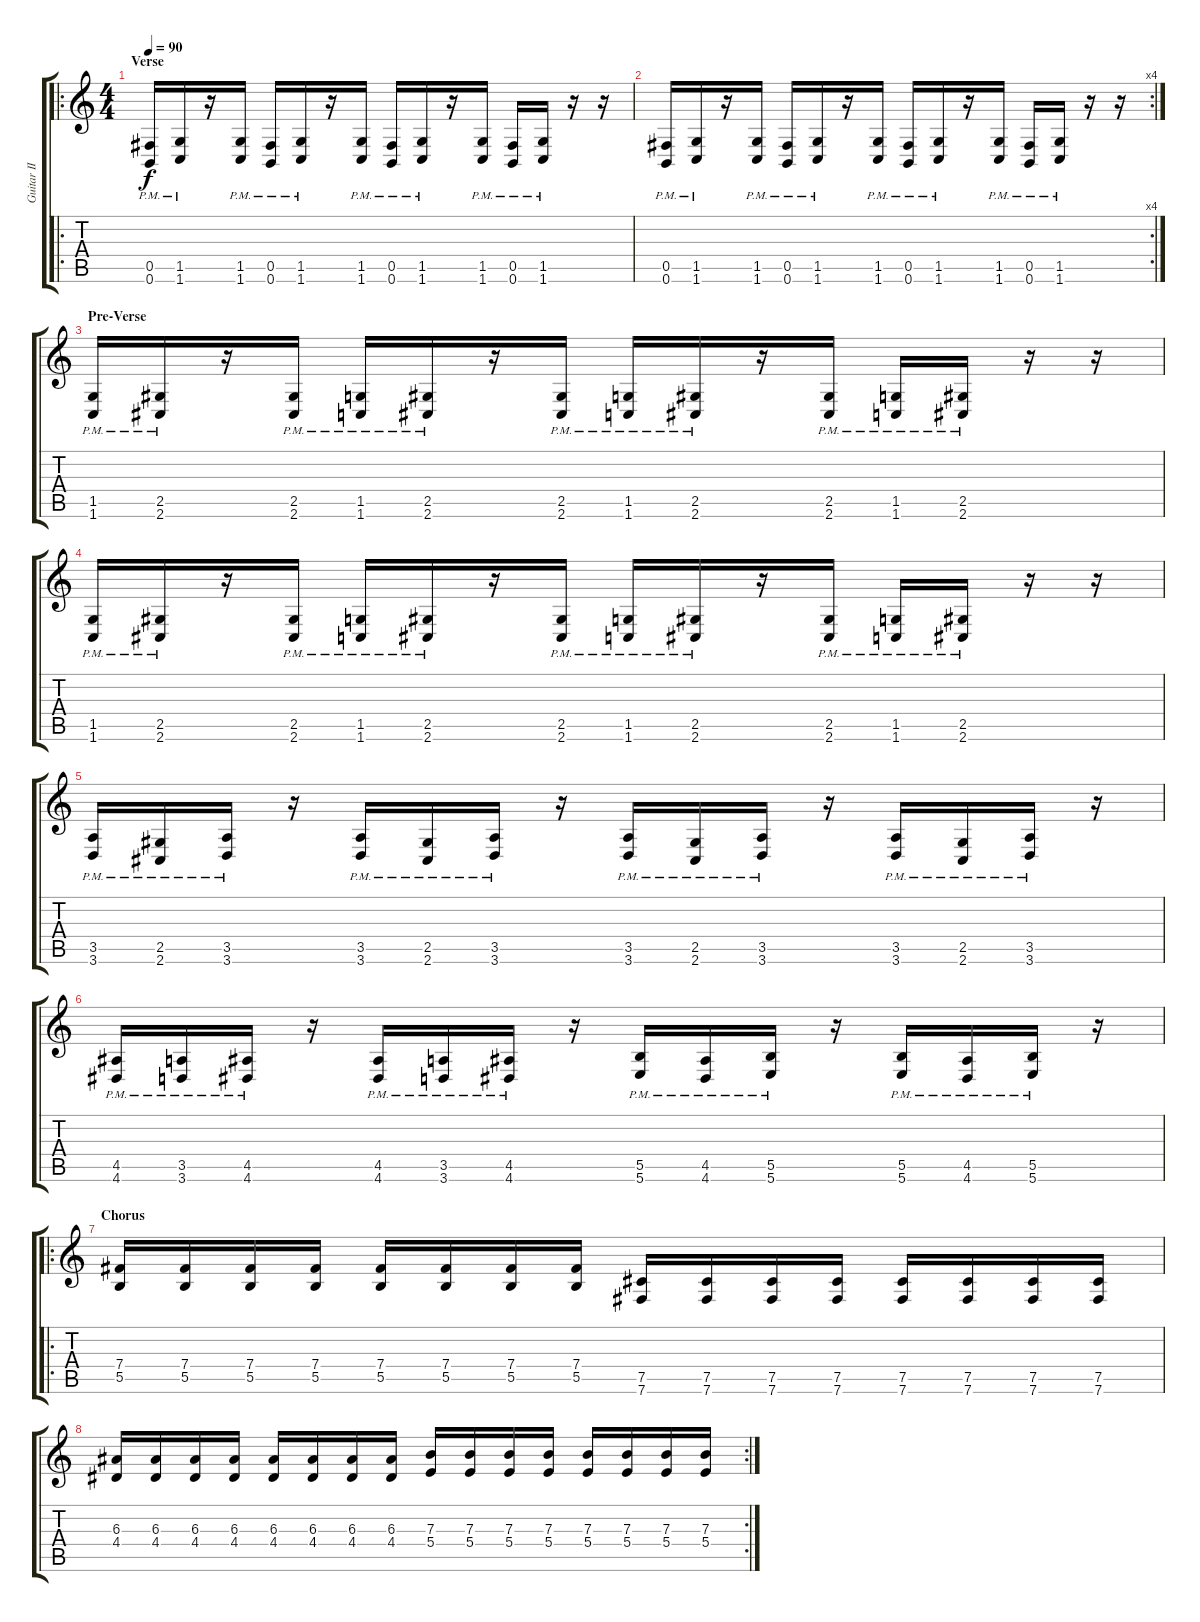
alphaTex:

\track ("Guitar II" "Guitar II") {instrument distortionguitar}
\staff {score tabs}
\tuning (Db4 Ab3 E3 B2 Gb2 B1) {hide}
\ro
\ts (4 4)
\section ("" "Verse")
\tempo 90
\clef g2
\ks c
(0.5{pm} 0.6{pm}).16{dy f} (1.5{pm} 1.6{pm}).16 r.16 (1.5{pm} 1.6{pm}).16 (0.5{pm} 0.6{pm}).16 (1.5{pm} 1.6{pm}).16 r.16 (1.5{pm} 1.6{pm}).16 (0.5{pm} 0.6{pm}).16 (1.5{pm} 1.6{pm}).16 r.16 (1.5{pm} 1.6{pm}).16 (0.5{pm} 0.6{pm}).16 (1.5{pm} 1.6{pm}).16 r.16 r.16 |
\rc 4
(0.5{pm} 0.6{pm}).16 (1.5{pm} 1.6{pm}).16 r.16 (1.5{pm} 1.6{pm}).16 (0.5{pm} 0.6{pm}).16 (1.5{pm} 1.6{pm}).16 r.16 (1.5{pm} 1.6{pm}).16 (0.5{pm} 0.6{pm}).16 (1.5{pm} 1.6{pm}).16 r.16 (1.5{pm} 1.6{pm}).16 (0.5{pm} 0.6{pm}).16 (1.5{pm} 1.6{pm}).16 r.16 r.16 |
\section ("" "Pre-Verse")
(1.5{pm} 1.6{pm}).16 (2.5{pm} 2.6{pm}).16 r.16 (2.5{pm} 2.6{pm}).16 (1.5{pm} 1.6{pm}).16 (2.5{pm} 2.6{pm}).16 r.16 (2.5{pm} 2.6{pm}).16 (1.5{pm} 1.6{pm}).16 (2.5{pm} 2.6{pm}).16 r.16 (2.5{pm} 2.6{pm}).16 (1.5{pm} 1.6{pm}).16 (2.5{pm} 2.6{pm}).16 r.16 r.16 |
(1.5{pm} 1.6{pm}).16 (2.5{pm} 2.6{pm}).16 r.16 (2.5{pm} 2.6{pm}).16 (1.5{pm} 1.6{pm}).16 (2.5{pm} 2.6{pm}).16 r.16 (2.5{pm} 2.6{pm}).16 (1.5{pm} 1.6{pm}).16 (2.5{pm} 2.6{pm}).16 r.16 (2.5{pm} 2.6{pm}).16 (1.5{pm} 1.6{pm}).16 (2.5{pm} 2.6{pm}).16 r.16 r.16 |
(3.5{pm} 3.6{pm}).16 (2.5{pm} 2.6{pm}).16 (3.5{pm} 3.6{pm}).16 r.16 (3.5{pm} 3.6{pm}).16 (2.5{pm} 2.6{pm}).16 (3.5{pm} 3.6{pm}).16 r.16 (3.5{pm} 3.6{pm}).16 (2.5{pm} 2.6{pm}).16 (3.5{pm} 3.6{pm}).16 r.16 (3.5{pm} 3.6{pm}).16 (2.5{pm} 2.6{pm}).16 (3.5{pm} 3.6{pm}).16 r.16 |
(4.5{pm} 4.6{pm}).16 (3.5{pm} 3.6{pm}).16 (4.5{pm} 4.6{pm}).16 r.16 (4.5{pm} 4.6{pm}).16 (3.5{pm} 3.6{pm}).16 (4.5{pm} 4.6{pm}).16 r.16 (5.5{pm} 5.6{pm}).16 (4.5{pm} 4.6{pm}).16 (5.5{pm} 5.6{pm}).16 r.16 (5.5{pm} 5.6{pm}).16 (4.5{pm} 4.6{pm}).16 (5.5{pm} 5.6{pm}).16 r.16 |
\ro
\section ("" "Chorus")
(7.4 5.5).16 (7.4 5.5).16 (7.4 5.5).16 (7.4 5.5).16 (7.4 5.5).16 (7.4 5.5).16 (7.4 5.5).16 (7.4 5.5).16 (7.5 7.6).16 (7.5 7.6).16 (7.5 7.6).16 (7.5 7.6).16 (7.5 7.6).16 (7.5 7.6).16 (7.5 7.6).16 (7.5 7.6).16 |
\rc 2
(6.3 4.4).16 (6.3 4.4).16 (6.3 4.4).16 (6.3 4.4).16 (6.3 4.4).16 (6.3 4.4).16 (6.3 4.4).16 (6.3 4.4).16 (7.3 5.4).16 (7.3 5.4).16 (7.3 5.4).16 (7.3 5.4).16 (7.3 5.4).16 (7.3 5.4).16 (7.3 5.4).16 (7.3 5.4).16
